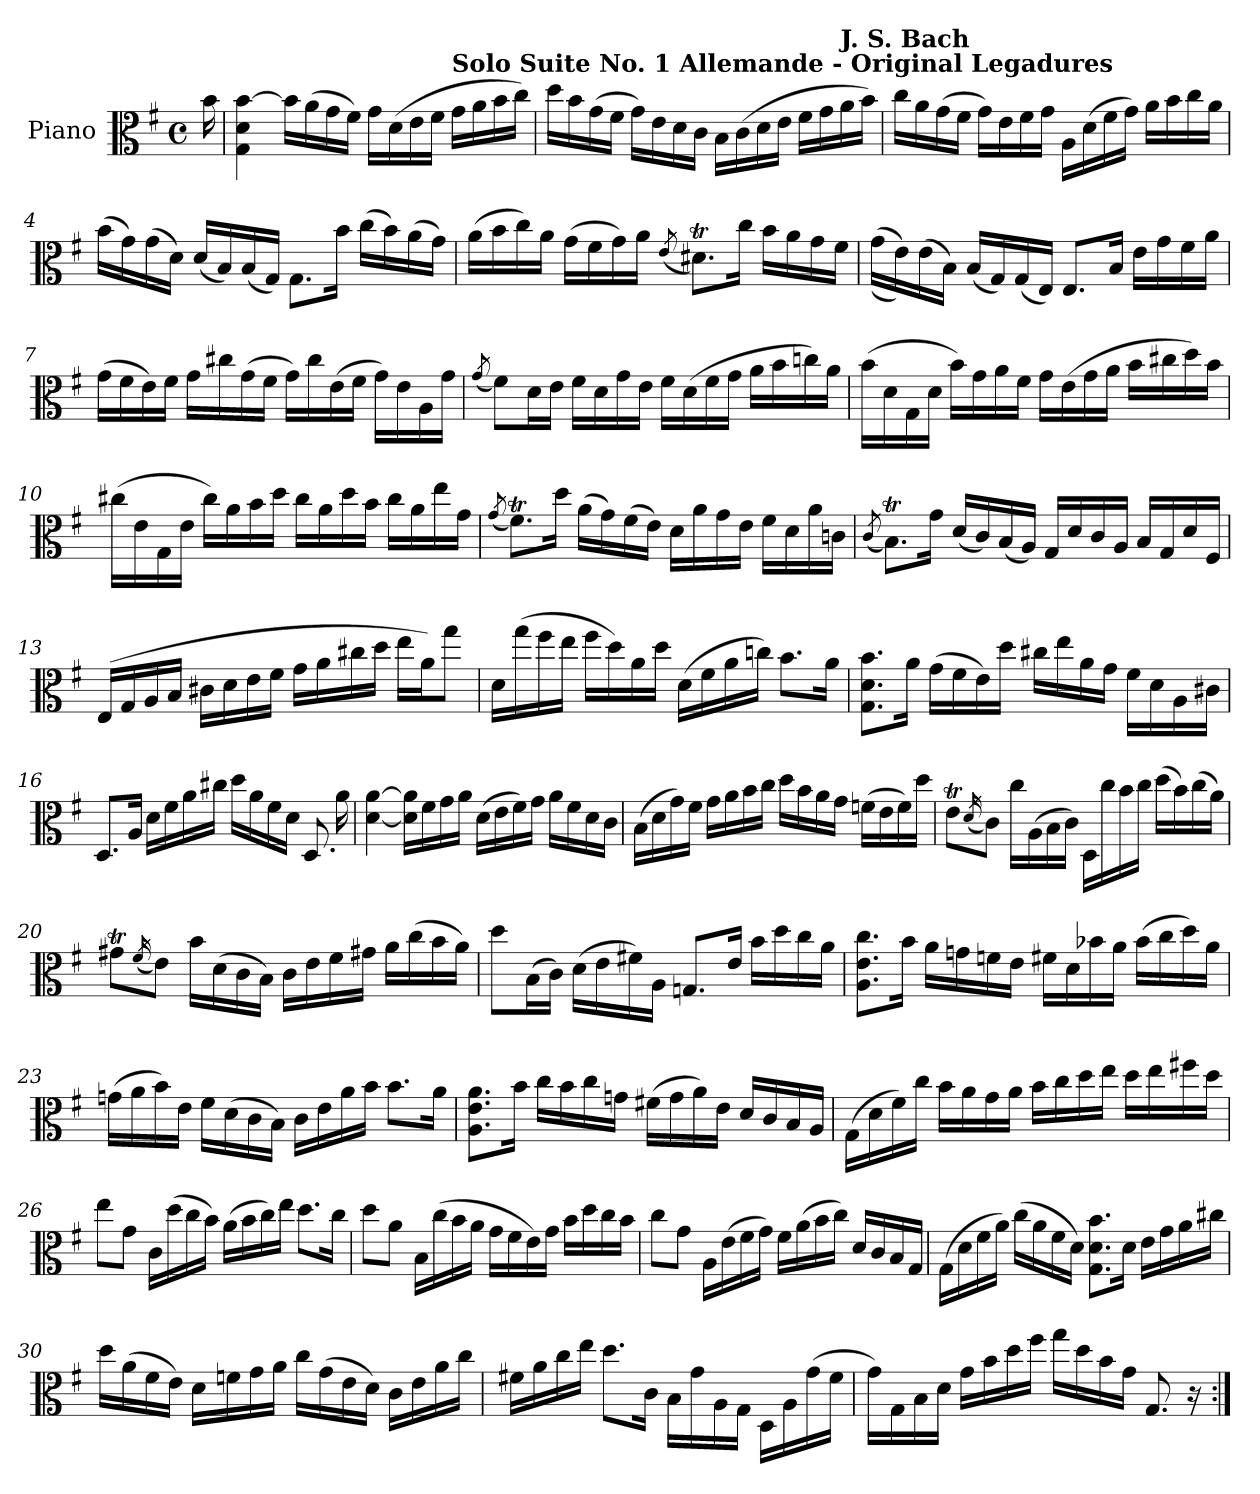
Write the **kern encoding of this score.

**kern
*part1
*staff1
*I"Piano
*I'Pno.
*clefC3
*k[f#]
*M4/4
*met(c)
*MM69
=
16b\
=1
4G\ 4d\ [4b\
16b\LL]
(>16a\
16g\
16f#\JJ)
16g\LL
(>16d\
16e\
16f#\JJ
!LO:TX:a:B:t=Solo Suite No. 1 Allemande - Original Legadures
16g\LL
16a\
16b\
16cc\JJ)
=2
16dd\LL
16b\
(>16g\
16f#\JJ
16g\LL)
16e\
16d\
16c\JJ
16B\LL
(>16c\
16d\
16e\JJ
16f#\LL
16g\
!LO:TX:B:t=J. S. Bach
16a\
16b\JJ)
!!LO:LB:g=z
=3
16cc\LL
16a\
(>16g\
16f#\JJ
16g\LL)
16e\
16f#\
16g\JJ
16A\LL
(>16d\
16f#\
16g\JJ)
16a\LL
16b\
16cc\
16a\JJ
=4
(>16b\LL
16g\)
(>16g\
16d\JJ)
(<16d/LL
16B/)
(<16B/
16G/JJ)
8.G\L
16b\Jk
(>16cc\LL
16b\)
(>16a\
16g\JJ)
=5
(>16a\LL
16b\
16cc\)
16a\JJ
(>16g\LL
16f#\
16g\)
16a\JJ
(<8qe/
8.d#Xt\L)
16cc\Jk
16b\LL
16a\
16g\
16f#\JJ
!!LO:LB:g=z
=6
(>(>16g\LL
16e\))
(>16e\
16B\JJ)
(<16B/LL
16G/)
(<16G/
16E/JJ)
8.E/L
16B/Jk
16e\LL
16g\
16f#\
16a\JJ
=7
(>16g\LL
16f#\
16e\)
16f#\JJ
16g\LL
16cc#X\
(>16g\
16f#\JJ
16g\LL)
16cc#\
(>16e\
16f#\JJ
16g\LL)
16e\
16A\
16g\JJ
=8
(<8qg/
8f#\L)
16d\L
16e\JJ
16f#\LL
16d\
16g\
16e\JJ
16f#\LL
(>16d\
16f#\
16g\JJ
16a\LL
16b\
16ccn\)
16a\JJ
!!LO:LB:g=z
=9
(>16b\LL
16d\
16G\
16d\JJ
16b\LL)
16g\
16a\
16f#\JJ
16g\LL
(>16e\
16g\
16a\JJ
16b\LL
16cc#X\
16dd\)
16b\JJ
=10
(>16cc#X\LL
16e\
16G\
16e\JJ
16cc#\LL)
16a\
16b\
16dd\JJ
16cc#\LL
16a\
16dd\
16b\JJ
16cc#\LL
16a\
16ee\
16g\JJ
=11
(<8qg/
8.f#t\L)
16dd\Jk
(>16a\LL
16g\)
(>16f#\
16e\JJ)
16d\LL
16a\
16g\
16e\JJ
16f#\LL
16d\
16a\
16cn\JJ
!!LO:LB:g=z
=12
(<8qc/
8.Bt\L)
16g\Jk
(<16d/LL
16c/)
(<16B/
16A/JJ)
16G/LL
16d/
16c/
16A/JJ
16B/LL
16G/
16d/
16F#/JJ
=13
(>16E/LL
16G/
16A/
16B/JJ
16c#X\LL
16d\
16e\
16f#\JJ
16g\LL
16a\
16cc#X\
16dd\JJ
16ee\LL
16a\J)
8gg\J
=14
16d\LL
(>16gg\
16ff#\
16ee\JJ
16ff#\LL
16dd\)
16a\
16dd\JJ
(>16d\LL
16f#\
16a\
16ccn\JJ)
8.b\L
16a\Jk
!!LO:LB:g=z
=15
8.G\ 8.d\ 8.b\L
16a\Jk
(>16g\LL
16f#\
16e\)
16dd\JJ
16cc#X\LL
16ee\
16a\
16g\JJ
16f#\LL
16d\
16A\
16c#X\JJ
=16
8.D/L
16A/Jk
16d\LL
16f#\
16a\
16cc#X\JJ
16dd\LL
16a\
16f#\
16d\JJ
8.D/
16a\
=17
[4d\ [4a\
16d\] 16a\]LL
16f#\
16g\
16a\JJ
(>16d\LL
16e\
16f#\)
16g\JJ
16a\LL
16f#\
16d\
16c\JJ
!!LO:LB:g=z
=18
(>16B\LL
16d\
16g\)
16f#\JJ
16g\LL
16a\
16b\
16cc\JJ
16dd\LL
16b\
16a\
16g\JJ
(>16fn\LL
16e\
16f\)
16dd\JJ
=19
8eT\L
(<16qd/
8c\J)
16cc\LL
(>16A\
16B\
16c\JJ)
16D\LL
16cc\
16b\
16cc\JJ
(>16dd\LL
16b\)
(>16cc\
16a\JJ)
=20
8g#Xt\L
(<16qf#/
8e\J)
16b\LL
(>16d\
16c\
16B\JJ)
16c\LL
16e\
16f#\
16g#X\JJ
16a\LL
(>16cc\
16b\
16a\JJ)
!!LO:LB:g=z
=21
8dd\L
(>16B\L
16c\JJ)
(>16d\LL
16e\
16f#X\)
16A\JJ
8.Gn/L
16e/Jk
16b\LL
16dd\
16cc\
16a\JJ
=22
8.A\ 8.e\ 8.cc\L
16b\Jk
16a\LL
16gn\
16fn\
16e\JJ
16f#X\LL
16d\
16b-X\
16a\JJ
(>16b-\LL
16cc\
16dd\)
16a\JJ
=23
(>16gn\LL
16a\
16b\)
16e\JJ
16f#\LL
(>16d\
16c\
16B\JJ)
16c\LL
16e\
16a\
16b\JJ
8.b\L
16a\Jk
!!LO:LB:g=z
=24
8.A\ 8.e\ 8.a\L
16b\Jk
16cc\LL
16b\
16cc\
16gn\JJ
(>16f#X\LL
16g\
16a\)
16e\JJ
16d/LL
16c/
16B/
16A/JJ
=25
(>16G\LL
16d\
16f#\)
16cc\JJ
16b\LL
16a\
16g\
16a\JJ
16b\LL
16cc\
16dd\
16ee\JJ
16dd\LL
16ee\
16ff#X\
16dd\JJ
=26
8ee\L
8g\J
16c\LL
(>16dd\
16cc\
16b\JJ)
(>16a\LL
16b\
16cc\)
16ee\JJ
8.dd\L
16cc\Jk
!!LO:LB:g=z
=27
8dd\L
8a\J
16B\LL
(>16cc\
16b\
16a\JJ
16g\LL
16f#\
16e\)
16g\JJ
16b\LL
16dd\
16cc\
16b\JJ
=28
8cc\L
8g\J
16A\LL
(>16e\
16f#\
16g\JJ)
16f#\LL
(>16a\
16b\
16cc\JJ)
16d/LL
16c/
16B/
16G/JJ
=29
(>16G\LL
16d\
16f#\
16a\JJ)
(>16cc\LL
16a\
16f#\
16d\JJ)
8.G\ 8.d\ 8.b\L
16d\Jk
16e\LL
16g\
16a\
16cc#X\JJ
!!LO:LB:g=z
=30
16dd\LL
(>16a\
16f#\
16e\JJ)
16d\LL
16fn\
16g\
16a\JJ
16cc\LL
(>16g\
16e\
16d\JJ)
16c\LL
16e\
16a\
16cc\JJ
=31
16f#X\LL
16a\
16cc\
16ee\JJ
8.dd\L
16c\Jk
16B\LL
16g\
16A\
16G\JJ
16D\LL
16A\
(>16g\
16f#\JJ
=32
16g\LL)
16G\
16B\
16d\JJ
16g\LL
16b\
16dd\
16ff#\JJ
16gg\LL
16dd\
16b\
16g\JJ
8.G/
16r
=:|!
*-
